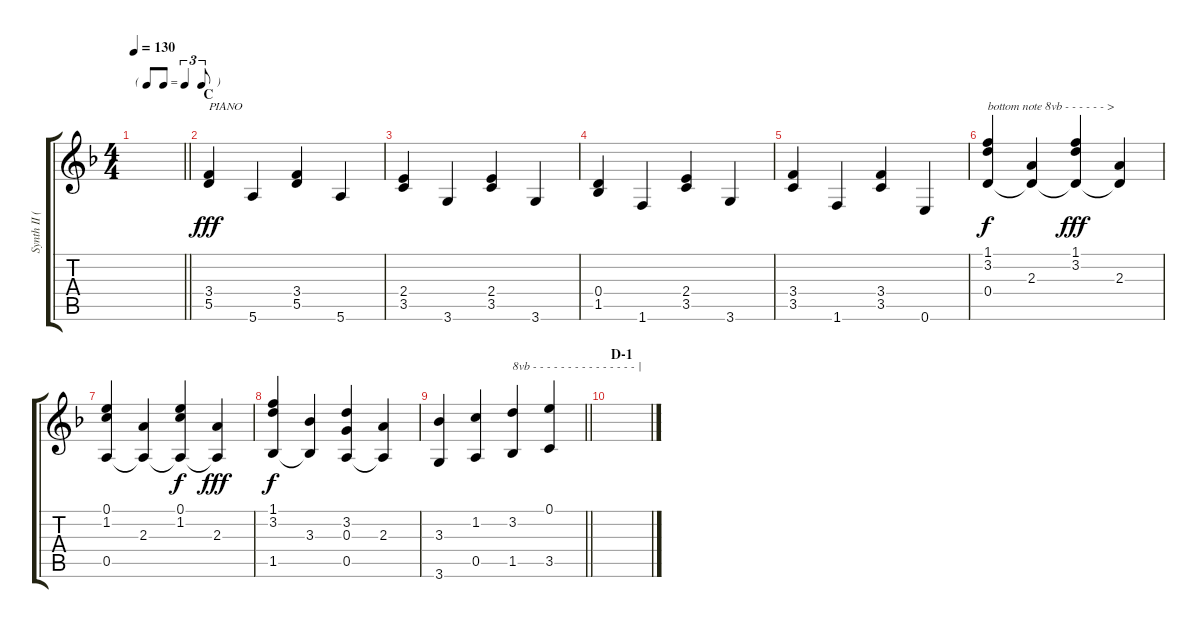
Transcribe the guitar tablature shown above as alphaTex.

\track ("Synth II (Kotobuki Tsumugi)" "Synth II (") {mute instrument banjo}
\staff {score tabs}
\tuning (E4 B3 G3 D3 A2 E2) {hide}
\displaytranspose 12
\ts (4 4)
\tf triplet8th
\tempo 130
\clef g2
\barLineRight lightlight
\ks f
|
\section ("" "C")
(3.4 5.5).4{txt "PIANO" dy fff instrument electricpiano1} 5.6.4 (3.4 5.5).4 5.6.4 |
(2.4 3.5).4 3.6.4 (2.4 3.5).4 3.6.4 |
(0.4 1.5).4 1.6.4 (2.4 3.5).4 3.6.4 |
(3.4 3.5).4 1.6.4 (3.4 3.5).4 0.6.4 |
(1.1 3.2 0.4).4{txt "bottom note 8vb - - - - - - >" dy f} (2.3 0.4{t}).4 (1.1 3.2 0.4{t}).4{dy fff} (2.3 0.4{t}).4 |
(0.1 1.2 0.5).4 (2.3 0.5{t}).4 (0.1 1.2 0.5{t}).4{dy f} (2.3 0.5{t}).4{dy fff} |
(1.1 3.2 1.5).4{dy f} (3.3 1.5{t}).4 (3.2 0.3 0.5).4 (2.3 0.5{t}).4 |
\barLineRight lightlight
(3.3 3.6).4 (1.2 0.5).4 (3.2 1.5).4{txt "8vb - - - - - - - - - - - - - - - |"} (0.1 3.5).4 |
\section ("" "D-1")
